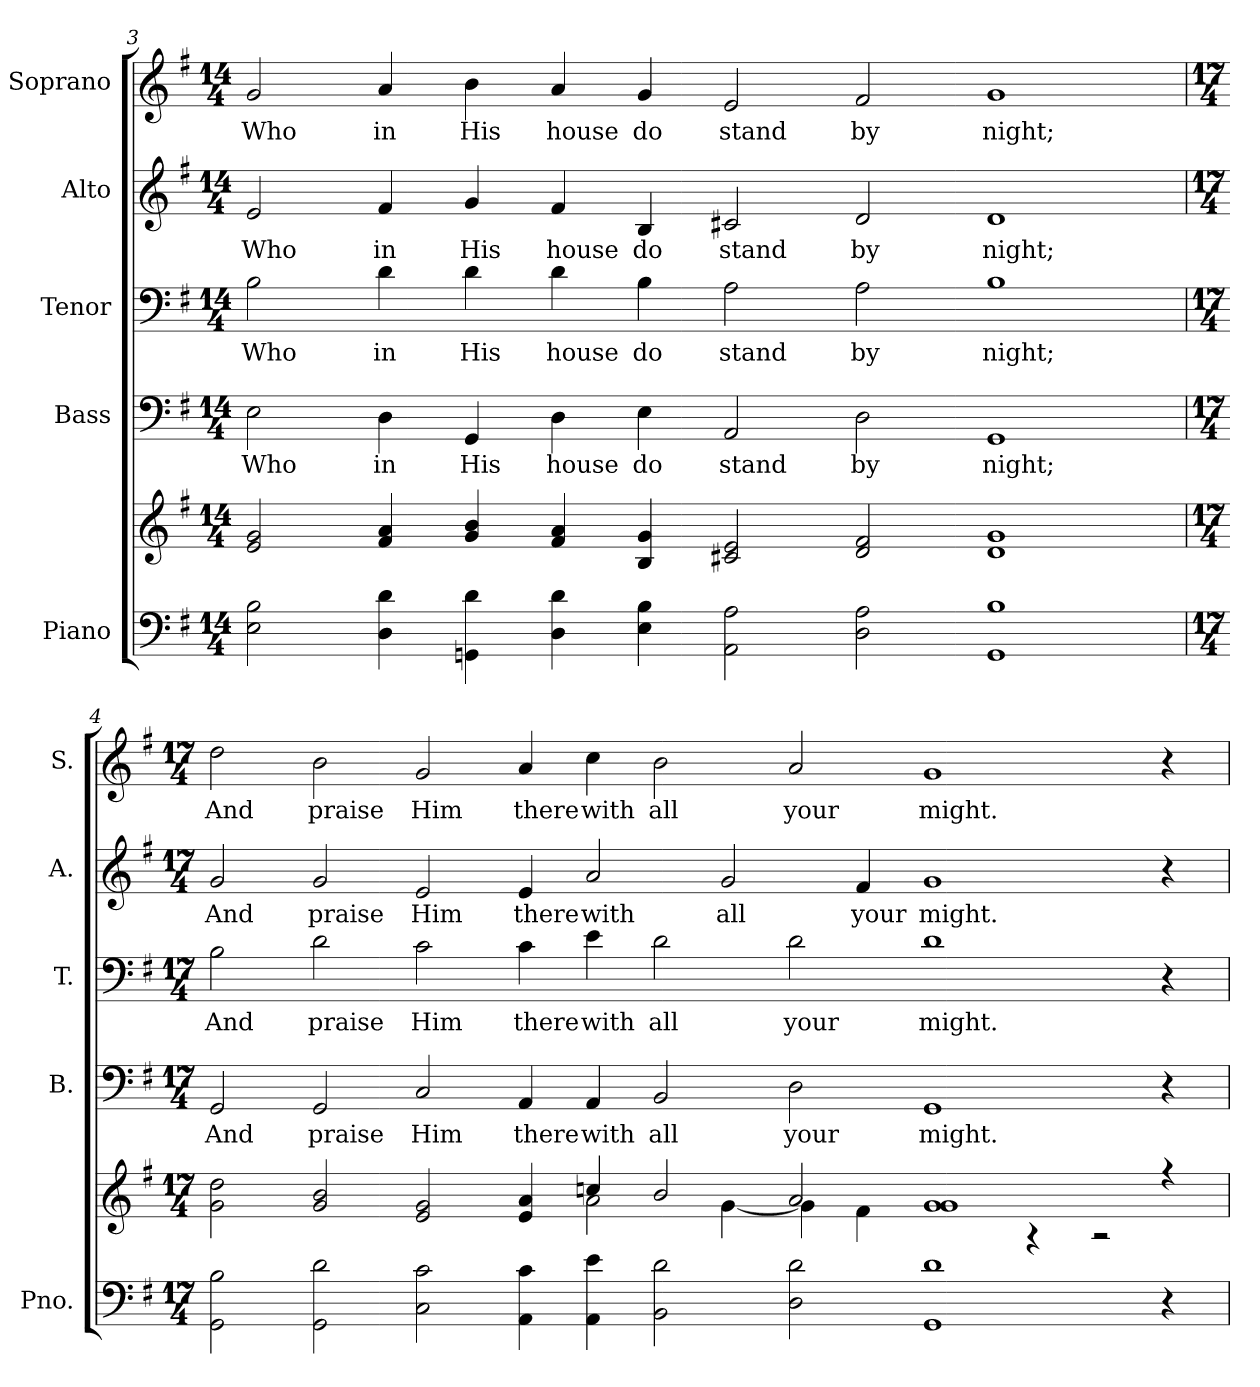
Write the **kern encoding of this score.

**kern	**kern	**kern	**text	**kern	**text	**kern	**text	**kern	**text
*part5	*part5	*part4	*part4	*part3	*part3	*part2	*part2	*part1	*part1
*staff6	*staff5	*staff4	*staff4	*staff3	*staff3	*staff2	*staff2	*staff1	*staff1
*I"Piano	*	*I"Bass	*	*I"Tenor	*	*I"Alto	*	*I"Soprano	*
*I'Pno.	*	*I'B.	*	*I'T.	*	*I'A.	*	*I'S.	*
!!LO:PB:g=z
*clefF4	*clefG2	*clefF4	*	*clefF4	*	*clefG2	*	*clefG2	*
*k[f#]	*k[f#]	*k[f#]	*	*k[f#]	*	*k[f#]	*	*k[f#]	*
*G:	*G:	*G:	*	*G:	*	*G:	*	*G:	*
*M14/4	*M14/4	*M14/4	*	*M14/4	*	*M14/4	*	*M14/4	*
=3	=3	=3	=3	=3	=3	=3	=3	=3	=3
!	!	!	!LO:LY:b:color=#000000	!	!	!	!	!	!
!	!	!	!	!	!LO:LY:b:color=#000000	!	!	!	!
!	!	!	!	!	!	!	!LO:LY:b:color=#000000	!	!
!	!	!	!	!	!	!	!	!	!LO:LY:b:color=#000000
2Ei\ 2Bi	2ei/ 2gi	2Ei\	Who	2Bi\	Who	2ei/	Who	2gi/	Who
!	!	!	!LO:LY:b:color=#000000	!	!	!	!	!	!
!	!	!	!	!	!LO:LY:b:color=#000000	!	!	!	!
!	!	!	!	!	!	!	!LO:LY:b:color=#000000	!	!
!	!	!	!	!	!	!	!	!	!LO:LY:b:color=#000000
4Di\ 4di	4f#i/ 4ai	4Di\	in	4di\	in	4f#i/	in	4ai/	in
!	!	!	!LO:LY:b:color=#000000	!	!	!	!	!	!
!	!	!	!	!	!LO:LY:b:color=#000000	!	!	!	!
!	!	!	!	!	!	!	!LO:LY:b:color=#000000	!	!
!	!	!	!	!	!	!	!	!	!LO:LY:b:color=#000000
4GGni\ 4di	4gi/ 4bi	4GGi/	His	4di\	His	4gi/	His	4bi\	His
!	!	!	!LO:LY:b:color=#000000	!	!	!	!	!	!
!	!	!	!	!	!LO:LY:b:color=#000000	!	!	!	!
!	!	!	!	!	!	!	!LO:LY:b:color=#000000	!	!
!	!	!	!	!	!	!	!	!	!LO:LY:b:color=#000000
4Di\ 4di	4f#i/ 4ai	4Di\	house	4di\	house	4f#i/	house	4ai/	house
!	!	!	!LO:LY:b:color=#000000	!	!	!	!	!	!
!	!	!	!	!	!LO:LY:b:color=#000000	!	!	!	!
!	!	!	!	!	!	!	!LO:LY:b:color=#000000	!	!
!	!	!	!	!	!	!	!	!	!LO:LY:b:color=#000000
4Ei\ 4Bi	4Bi/ 4gi	4Ei\	do	4Bi\	do	4Bi/	do	4gi/	do
!	!	!	!LO:LY:b:color=#000000	!	!	!	!	!	!
!	!	!	!	!	!LO:LY:b:color=#000000	!	!	!	!
!	!	!	!	!	!	!	!LO:LY:b:color=#000000	!	!
!	!	!	!	!	!	!	!	!	!LO:LY:b:color=#000000
2AAi\ 2Ai	2c#Xi/ 2ei	2AAi/	stand	2Ai\	stand	2c#Xi/	stand	2ei/	stand
!	!	!	!LO:LY:b:color=#000000	!	!	!	!	!	!
!	!	!	!	!	!LO:LY:b:color=#000000	!	!	!	!
!	!	!	!	!	!	!	!LO:LY:b:color=#000000	!	!
!	!	!	!	!	!	!	!	!	!LO:LY:b:color=#000000
2Di\ 2Ai	2di/ 2f#i	2Di\	by	2Ai\	by	2di/	by	2f#i/	by
!	!	!	!LO:LY:b:color=#000000	!	!	!	!	!	!
!	!	!	!	!	!LO:LY:b:color=#000000	!	!	!	!
!	!	!	!	!	!	!	!LO:LY:b:color=#000000	!	!
!	!	!	!	!	!	!	!	!	!LO:LY:b:color=#000000
1GGi 1Bi	1di 1gi	1GGi	night;	1Bi	night;	1di	night;	1gi	night;
!!LO:PB:g=z
=4	=4	=4	=4	=4	=4	=4	=4	=4	=4
*M17/4	*M17/4	*M17/4	*	*M17/4	*	*M17/4	*	*M17/4	*
*	*^	*	*	*	*	*	*	*	*
!	!	!	!	!LO:LY:b:color=#000000	!	!	!	!	!	!
!	!	!	!	!	!	!LO:LY:b:color=#000000	!	!	!	!
!	!	!	!	!	!	!	!	!LO:LY:b:color=#000000	!	!
!	!	!	!	!	!	!	!	!	!	!LO:LY:b:color=#000000
2GGi\ 2Bi	2gi\ 2ddi	1ryy	2GGi/	And	2Bi\	And	2gi/	And	2ddi\	And
!	!	!	!	!LO:LY:b:color=#000000	!	!	!	!	!	!
!	!	!	!	!	!	!LO:LY:b:color=#000000	!	!	!	!
!	!	!	!	!	!	!	!	!LO:LY:b:color=#000000	!	!
!	!	!	!	!	!	!	!	!	!	!LO:LY:b:color=#000000
2GGi\ 2di	2gi/ 2bi	.	2GGi/	praise	2di\	praise	2gi/	praise	2bi\	praise
!	!	!	!	!LO:LY:b:color=#000000	!	!	!	!	!	!
!	!	!	!	!	!	!LO:LY:b:color=#000000	!	!	!	!
!	!	!	!	!	!	!	!	!LO:LY:b:color=#000000	!	!
!	!	!	!	!	!	!	!	!	!	!LO:LY:b:color=#000000
2Ci\ 2ci	2ei/ 2gi	2ryy	2Ci/	Him	2ci\	Him	2ei/	Him	2gi/	Him
!	!	!	!	!LO:LY:b:color=#000000	!	!	!	!	!	!
!	!	!	!	!	!	!LO:LY:b:color=#000000	!	!	!	!
!	!	!	!	!	!	!	!	!LO:LY:b:color=#000000	!	!
!	!	!	!	!	!	!	!	!	!	!LO:LY:b:color=#000000
4AAi\ 4ci	4ei/ 4ai	4ryy	4AAi/	there	4ci\	there	4ei/	there	4ai/	there
!	!	!	!	!LO:LY:b:color=#000000	!	!	!	!	!	!
!	!	!	!	!	!	!LO:LY:b:color=#000000	!	!	!	!
!	!	!	!	!	!	!	!	!LO:LY:b:color=#000000	!	!
!	!	!	!	!	!	!	!	!	!	!LO:LY:b:color=#000000
4AAi\ 4ei	4ccni/	2ai\	4AAi/	with	4ei\	with	2ai/	with	4cci\	with
!	!	!	!	!LO:LY:b:color=#000000	!	!	!	!	!	!
!	!	!	!	!	!	!LO:LY:b:color=#000000	!	!	!	!
!	!	!	!	!	!	!	!	!	!	!LO:LY:b:color=#000000
2BBi\ 2di	2bi/	.	2BBi/	all	2di\	all	.	.	2bi\	all
!	!	!	!	!	!	!	!	!LO:LY:b:color=#000000	!	!
.	.	[<4gi\	.	.	.	.	2gi/	all	.	.
!	!	!	!	!LO:LY:b:color=#000000	!	!	!	!	!	!
!	!	!	!	!	!	!LO:LY:b:color=#000000	!	!	!	!
!	!	!	!	!	!	!	!	!	!	!LO:LY:b:color=#000000
2Di\ 2di	2ai/	4gi\]	2Di\	your	2di\	your	.	.	2ai/	your
!	!	!	!	!	!	!	!	!LO:LY:b:color=#000000	!	!
.	.	4f#i\	.	.	.	.	4f#i/	your	.	.
!	!	!	!	!LO:LY:b:color=#000000	!	!	!	!	!	!
!	!	!	!	!	!	!LO:LY:b:color=#000000	!	!	!	!
!	!	!	!	!	!	!	!	!LO:LY:b:color=#000000	!	!
!	!	!	!	!	!	!	!	!	!	!LO:LY:b:color=#000000
1GGi 1di	1gi 1gi	2ryy	1GGi	might.	1di	might.	1gi	might.	1gi	might.
.	.	4r	.	.	.	.	.	.	.	.
.	.	2r	.	.	.	.	.	.	.	.
4r	4r	.	4r	.	4r	.	4r	.	4r	.
*	*v	*v	*	*	*	*	*	*	*	*
=	=	=	=	=	=	=	=	=	=
*-	*-	*-	*-	*-	*-	*-	*-	*-	*-
